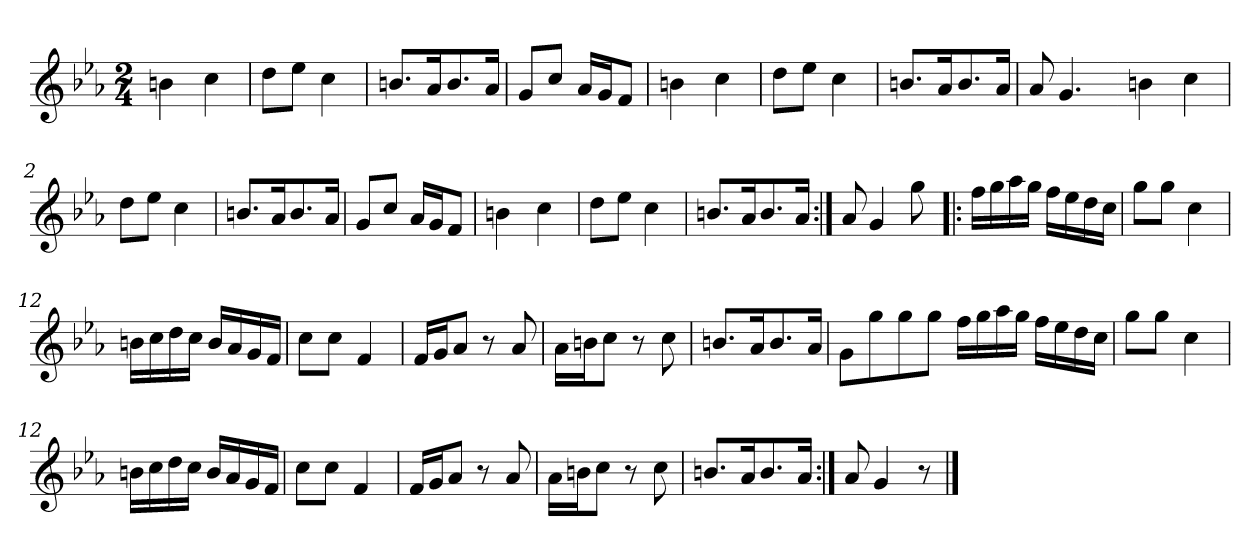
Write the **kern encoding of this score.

**kern
*part1
*staff1
*clefG2
*k[b-e-a-]
*M2/4
=1
4bn
4cc
=2
8ddL
8ee-J
4cc
=3
8.bnL
16a-K
8.b
16a-Jk
=4
8gL
8ccJ
16a-LL
16gJ
8fJ
=5
4bn
4cc
=6
8ddL
8ee-J
4cc
=7
8.bnL
16a-K
8.b
16a-Jk
=8
8a-
4.g
=1-
4bn
4cc
=2
8ddL
8ee-J
4cc
=3
8.bnL
16a-K
8.b
16a-Jk
=4
8gL
8ccJ
16a-LL
16gJ
8fJ
=5
4bn
4cc
=6
8ddL
8ee-J
4cc
=7
8.bnL
16a-K
8.b
16a-Jk
=9:|!
8a-
4g
8gg
=10!|:
16ffLL
16gg
16aa-
16ggJJ
16ffLL
16ee-
16dd
16ccJJ
=11
8ggL
8ggJ
4cc
=12
16bnLL
16cc
16dd
16ccJJ
16bLL
16a-
16g
16fJJ
=13
8ccL
8ccJ
4f
=14
16fLL
16gJ
8a-J
8r
8a-
=15
16a-LL
16bnJ
8ccJ
8r
8cc
=16
8.bnL
16a-K
8.b
16a-Jk
=17
8gL
8gg
8gg
8ggJ
16ffLL
16gg
16aa-
16ggJJ
16ffLL
16ee-
16dd
16ccJJ
=11
8ggL
8ggJ
4cc
=12
16bnLL
16cc
16dd
16ccJJ
16bLL
16a-
16g
16fJJ
=13
8ccL
8ccJ
4f
=14
16fLL
16gJ
8a-J
8r
8a-
=15
16a-LL
16bnJ
8ccJ
8r
8cc
=16
8.bnL
16a-K
8.b
16a-Jk
=18:|!
8a-
4g
8r
==
*-
